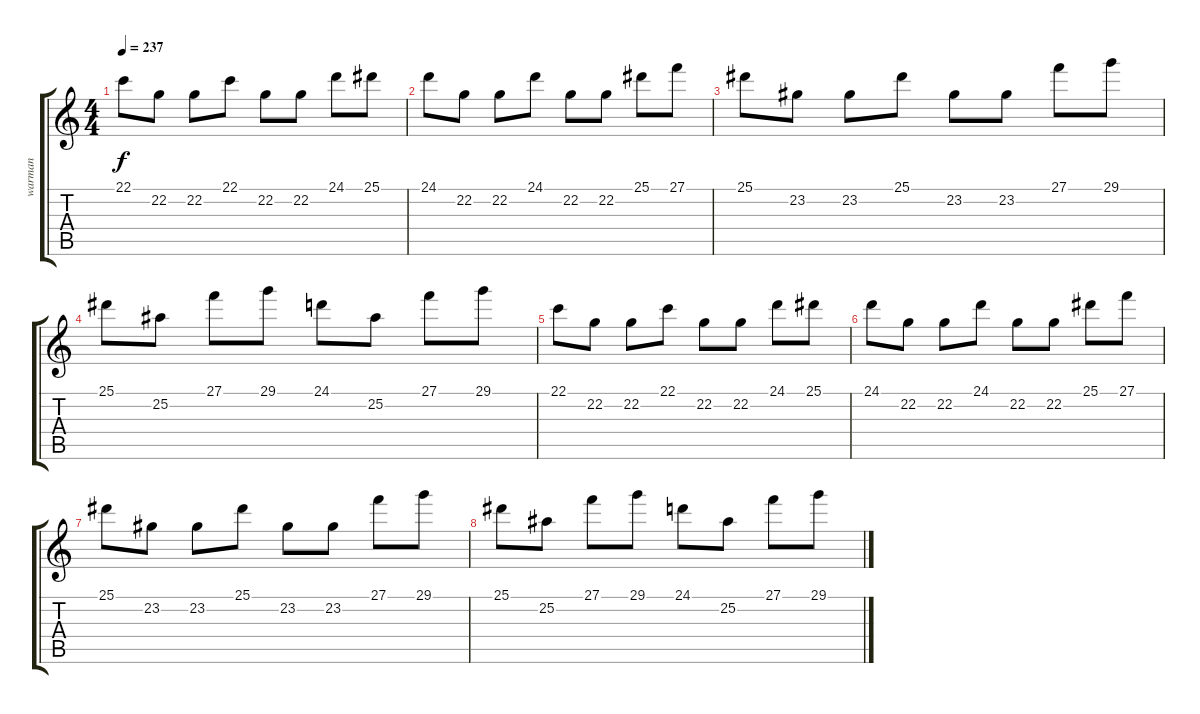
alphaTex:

\track ("warman" "warman") {instrument lead2sawtooth}
\staff {score tabs}
\tuning (D4 A3 F3 C3 G2 C2) {hide}
\ts (4 4)
\tempo 237
\clef g2
\ks c
22.1.8{dy f} 22.2.8 22.2.8 22.1.8 22.2.8 22.2.8 24.1.8 25.1.8 |
24.1.8 22.2.8 22.2.8 24.1.8 22.2.8 22.2.8 25.1.8 27.1.8 |
25.1.8 23.2.8 23.2.8 25.1.8 23.2.8 23.2.8 27.1.8 29.1.8 |
25.1.8 25.2.8 27.1.8 29.1.8 24.1.8 25.2.8 27.1.8 29.1.8 |
22.1.8 22.2.8 22.2.8 22.1.8 22.2.8 22.2.8 24.1.8 25.1.8 |
24.1.8 22.2.8 22.2.8 24.1.8 22.2.8 22.2.8 25.1.8 27.1.8 |
25.1.8 23.2.8 23.2.8 25.1.8 23.2.8 23.2.8 27.1.8 29.1.8 |
25.1.8 25.2.8 27.1.8 29.1.8 24.1.8 25.2.8 27.1.8 29.1.8
